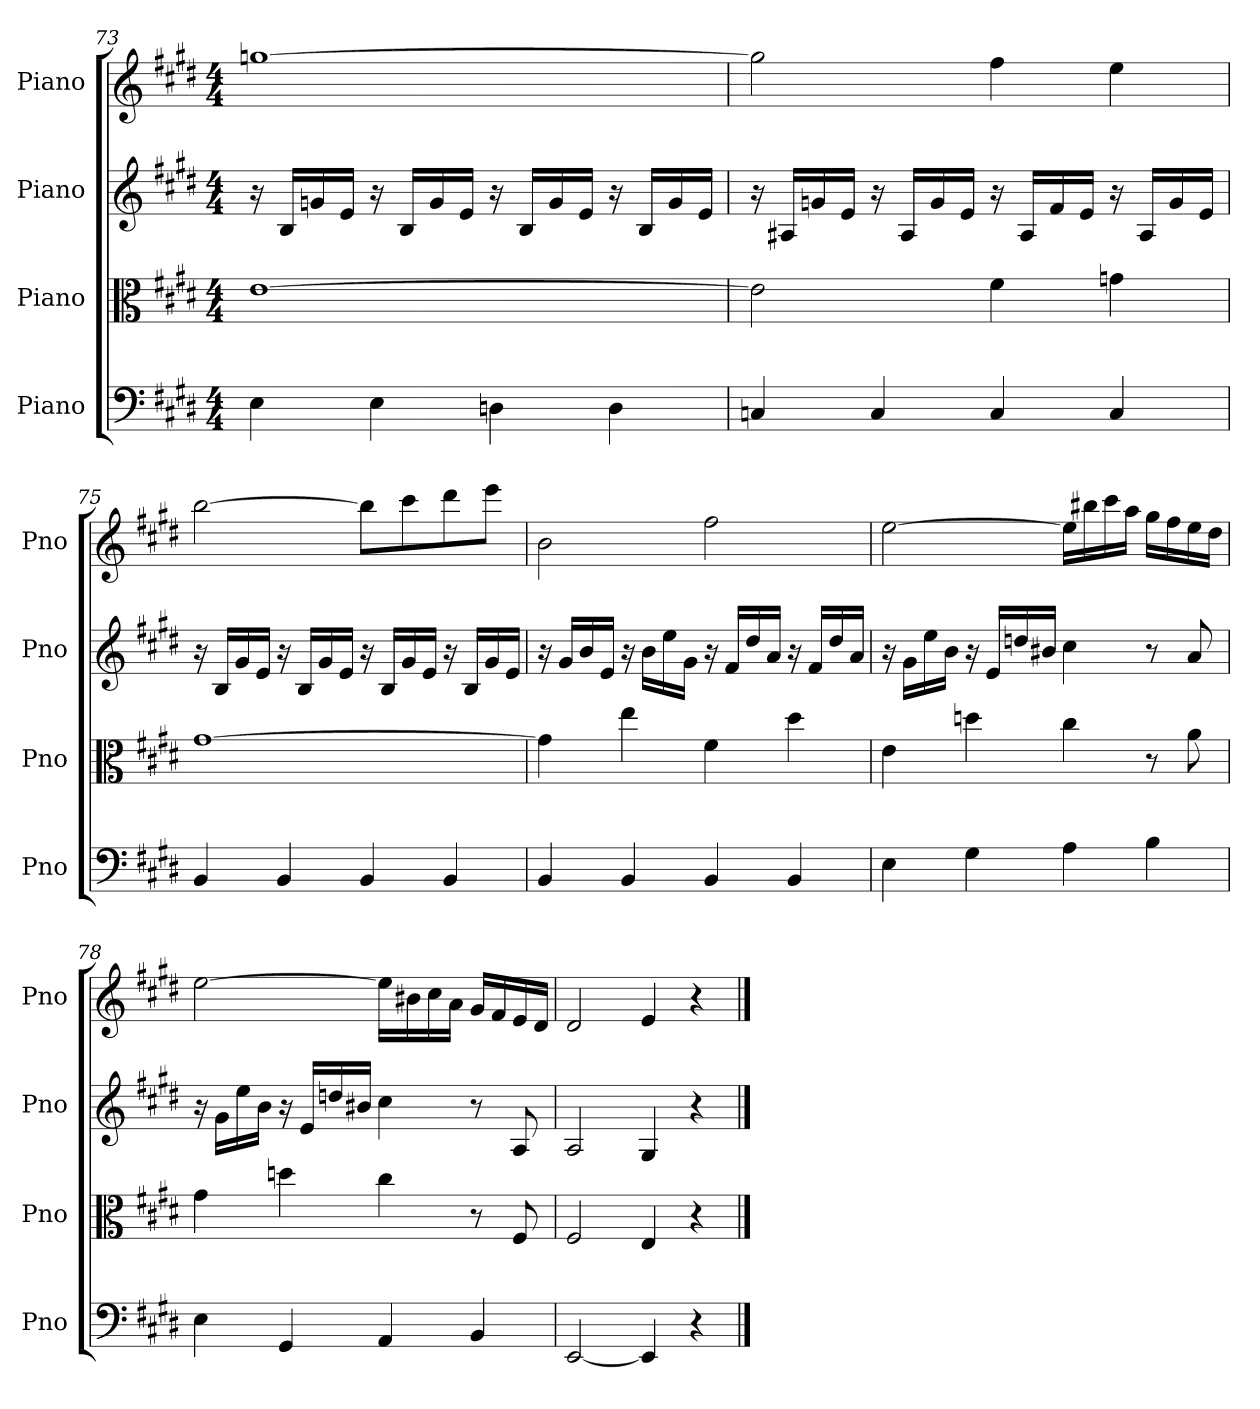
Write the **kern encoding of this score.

**kern	**kern	**kern	**kern
*part4	*part3	*part2	*part1
*staff4	*staff3	*staff2	*staff1
*I"Piano	*I"Piano	*I"Piano	*I"Piano
*I'Pno	*I'Pno	*I'Pno	*I'Pno
!!LO:LB:g=z
*clefF4	*clefC3	*clefG2	*clefG2
*k[f#c#g#d#]	*k[f#c#g#d#]	*k[f#c#g#d#]	*k[f#c#g#d#]
*M4/4	*M4/4	*M4/4	*M4/4
=73	=73	=73	=73
4E\	[1e	16r	[1ggn
.	.	16B/LL	.
.	.	16gn/	.
.	.	16e/JJ	.
4E\	.	16r	.
.	.	16B/LL	.
.	.	16g/	.
.	.	16e/JJ	.
4Dn\	.	16r	.
.	.	16B/LL	.
.	.	16g/	.
.	.	16e/JJ	.
4D\	.	16r	.
.	.	16B/LL	.
.	.	16g/	.
.	.	16e/JJ	.
=74	=74	=74	=74
4Cn/	2e\]	16r	2gg\]
.	.	16A#X/LL	.
.	.	16gn/	.
.	.	16e/JJ	.
4C/	.	16r	.
.	.	16A#/LL	.
.	.	16g/	.
.	.	16e/JJ	.
4C/	4f#\	16r	4ff#\
.	.	16A#/LL	.
.	.	16f#/	.
.	.	16e/JJ	.
4C/	4gn\	16r	4ee\
.	.	16A#/LL	.
.	.	16g/	.
.	.	16e/JJ	.
!!LO:LB:g=z
=75	=75	=75	=75
4BB/	[1g#	16r	[2bb\
.	.	16B/LL	.
.	.	16g#/	.
.	.	16e/JJ	.
4BB/	.	16r	.
.	.	16B/LL	.
.	.	16g#/	.
.	.	16e/JJ	.
4BB/	.	16r	8bb\L]
.	.	16B/LL	.
.	.	16g#/	8ccc#\
.	.	16e/JJ	.
4BB/	.	16r	8ddd#\
.	.	16B/LL	.
.	.	16g#/	8eee\J
.	.	16e/JJ	.
=76	=76	=76	=76
4BB/	4g#\]	16r	2b\
.	.	16g#/LL	.
.	.	16b/	.
.	.	16e/JJ	.
4BB/	4ee\	16r	.
.	.	16b\LL	.
.	.	16ee\	.
.	.	16g#\JJ	.
4BB/	4f#\	16r	2ff#\
.	.	16f#/LL	.
.	.	16dd#/	.
.	.	16a/JJ	.
4BB/	4dd#\	16r	.
.	.	16f#/LL	.
.	.	16dd#/	.
.	.	16a/JJ	.
!!LO:PB:g=z
=77	=77	=77	=77
4E\	4e\	16r	[2ee\
.	.	16g#\LL	.
.	.	16ee\	.
.	.	16b\JJ	.
4G#\	4ddn\	16r	.
.	.	16e/LL	.
.	.	16ddn/	.
.	.	16b#X/JJ	.
4A\	4cc#\	4cc#\	16ee\LL]
.	.	.	16bb#X\
.	.	.	16ccc#\
.	.	.	16aa\JJ
4B\	8r	8r	16gg#\LL
.	.	.	16ff#\
.	8a\	8a/	16ee\
.	.	.	16dd#\JJ
=78	=78	=78	=78
4E\	4g#\	16r	[2ee\
.	.	16g#\LL	.
.	.	16ee\	.
.	.	16b\JJ	.
4GG#/	4ddn\	16r	.
.	.	16e/LL	.
.	.	16ddn/	.
.	.	16b#X/JJ	.
4AA/	4cc#\	4cc#\	16ee\LL]
.	.	.	16b#X\
.	.	.	16cc#\
.	.	.	16a\JJ
4BB/	8r	8r	16g#/LL
.	.	.	16f#/
.	8F#/	8A/	16e/
.	.	.	16d#/JJ
=79	=79	=79	=79
[2EE/	2F#/	2A/	2d#/
4EE/]	4E/	4G#/	4e/
4r	4r	4r	4r
==	==	==	==
*-	*-	*-	*-
